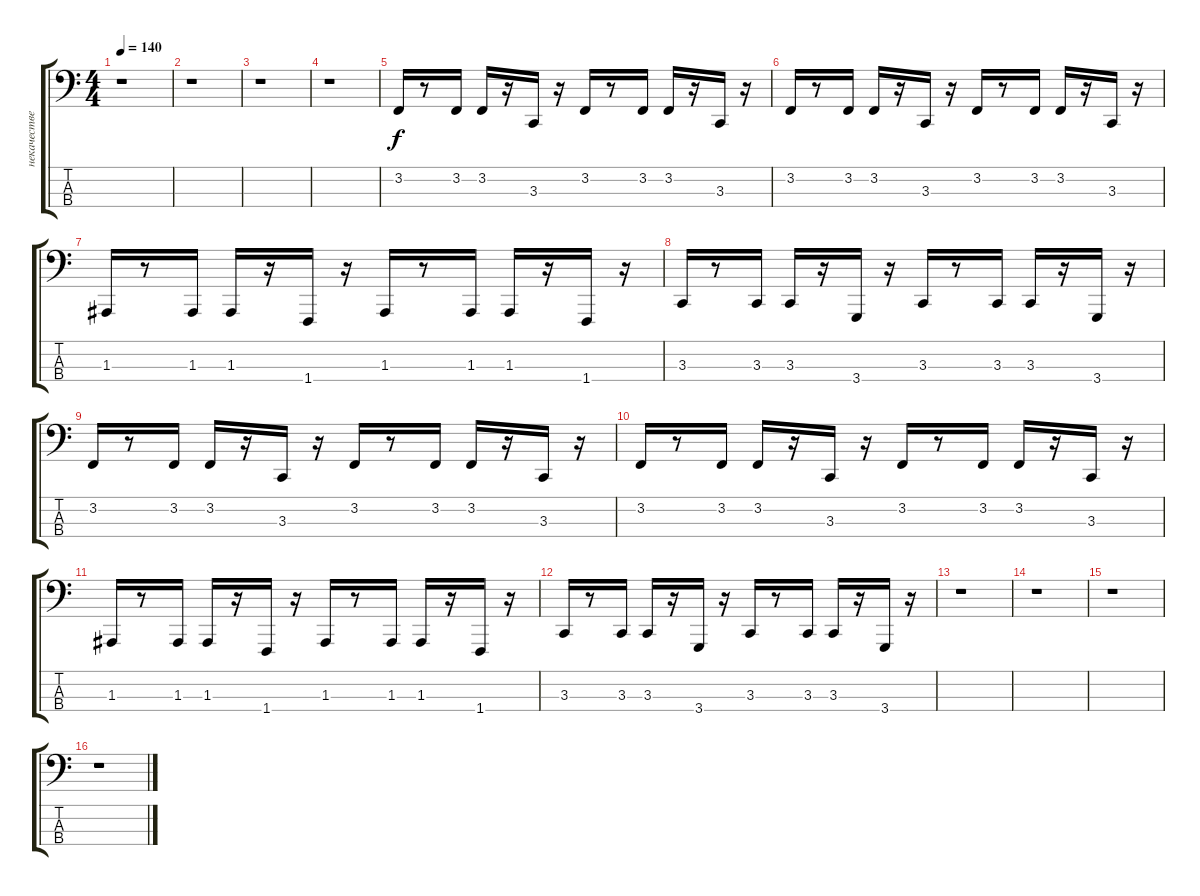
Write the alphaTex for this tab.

\track ("некачественный микс" "некачестве") {instrument fx1rain}
\staff {score tabs}
\tuning (G2 D2 A1 E1) {hide}
\ts (4 4)
\tempo 140
\clef f4
\ks c
r.1{dy f} |
r.1 |
r.1 |
r.1 |
3.2.16 r.8 3.2.16 3.2.16 r.16 3.3.16 r.16 3.2.16 r.8 3.2.16 3.2.16 r.16 3.3.16 r.16 |
3.2.16 r.8 3.2.16 3.2.16 r.16 3.3.16 r.16 3.2.16 r.8 3.2.16 3.2.16 r.16 3.3.16 r.16 |
1.3.16 r.8 1.3.16 1.3.16 r.16 1.4.16 r.16 1.3.16 r.8 1.3.16 1.3.16 r.16 1.4.16 r.16 |
3.3.16 r.8 3.3.16 3.3.16 r.16 3.4.16 r.16 3.3.16 r.8 3.3.16 3.3.16 r.16 3.4.16 r.16 |
3.2.16 r.8 3.2.16 3.2.16 r.16 3.3.16 r.16 3.2.16 r.8 3.2.16 3.2.16 r.16 3.3.16 r.16 |
3.2.16 r.8 3.2.16 3.2.16 r.16 3.3.16 r.16 3.2.16 r.8 3.2.16 3.2.16 r.16 3.3.16 r.16 |
1.3.16 r.8 1.3.16 1.3.16 r.16 1.4.16 r.16 1.3.16 r.8 1.3.16 1.3.16 r.16 1.4.16 r.16 |
3.3.16 r.8 3.3.16 3.3.16 r.16 3.4.16 r.16 3.3.16 r.8 3.3.16 3.3.16 r.16 3.4.16 r.16 |
r.1 |
r.1 |
r.1 |
r.1
